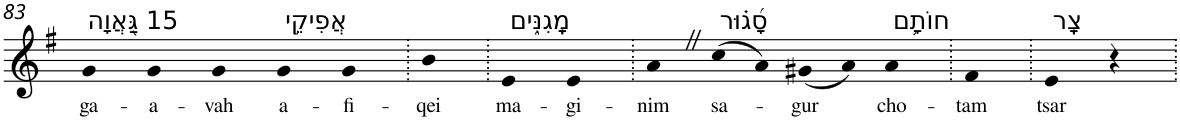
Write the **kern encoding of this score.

**kern	**text
*part1	*part1
*staff1	*staff1
*I"Piano	*
*I'Pno	*
!!LO:PB:g=z
*clefG2	*
*k[f#]	*
*G:	*
=83	=83
!LO:TX:a:t=15 גַּ֭אֲוָה	!
!	!LO:LY:b
4g	ga-
!	!LO:LY:b
4g	-a-
!	!LO:LY:b
4g	-vah
!LO:TX:a:t=אֲפִיקֵ֣י	!
!	!LO:LY:b
4g	a-
!	!LO:LY:b
4g	-fi-
=84.	=84.
!	!LO:LY:b
4b	-qei
=85.	=85.
!LO:TX:a:t=מָֽגִנִּ֑ים	!
!	!LO:LY:b
4e	ma-
!	!LO:LY:b
4e	-gi-
=86.	=86.
!	!LO:LY:b
4aZ	-nim
!LO:TX:a:t=סָ֝ג֗וּר	!
!	!LO:LY:b
(8cc	sa-
8a)	.
!	!LO:LY:b
(8g#X	-gur
8a)	.
!LO:TX:a:t=חוֹתָ֥ם	!
!	!LO:LY:b
4a	cho-
=87.	=87.
!	!LO:LY:b
4f#	-tam
=88.	=88.
!LO:TX:a:t=צָֽר	!
!	!LO:LY:b
4e	tsar
4r	.
=.	=.
*-	*-
